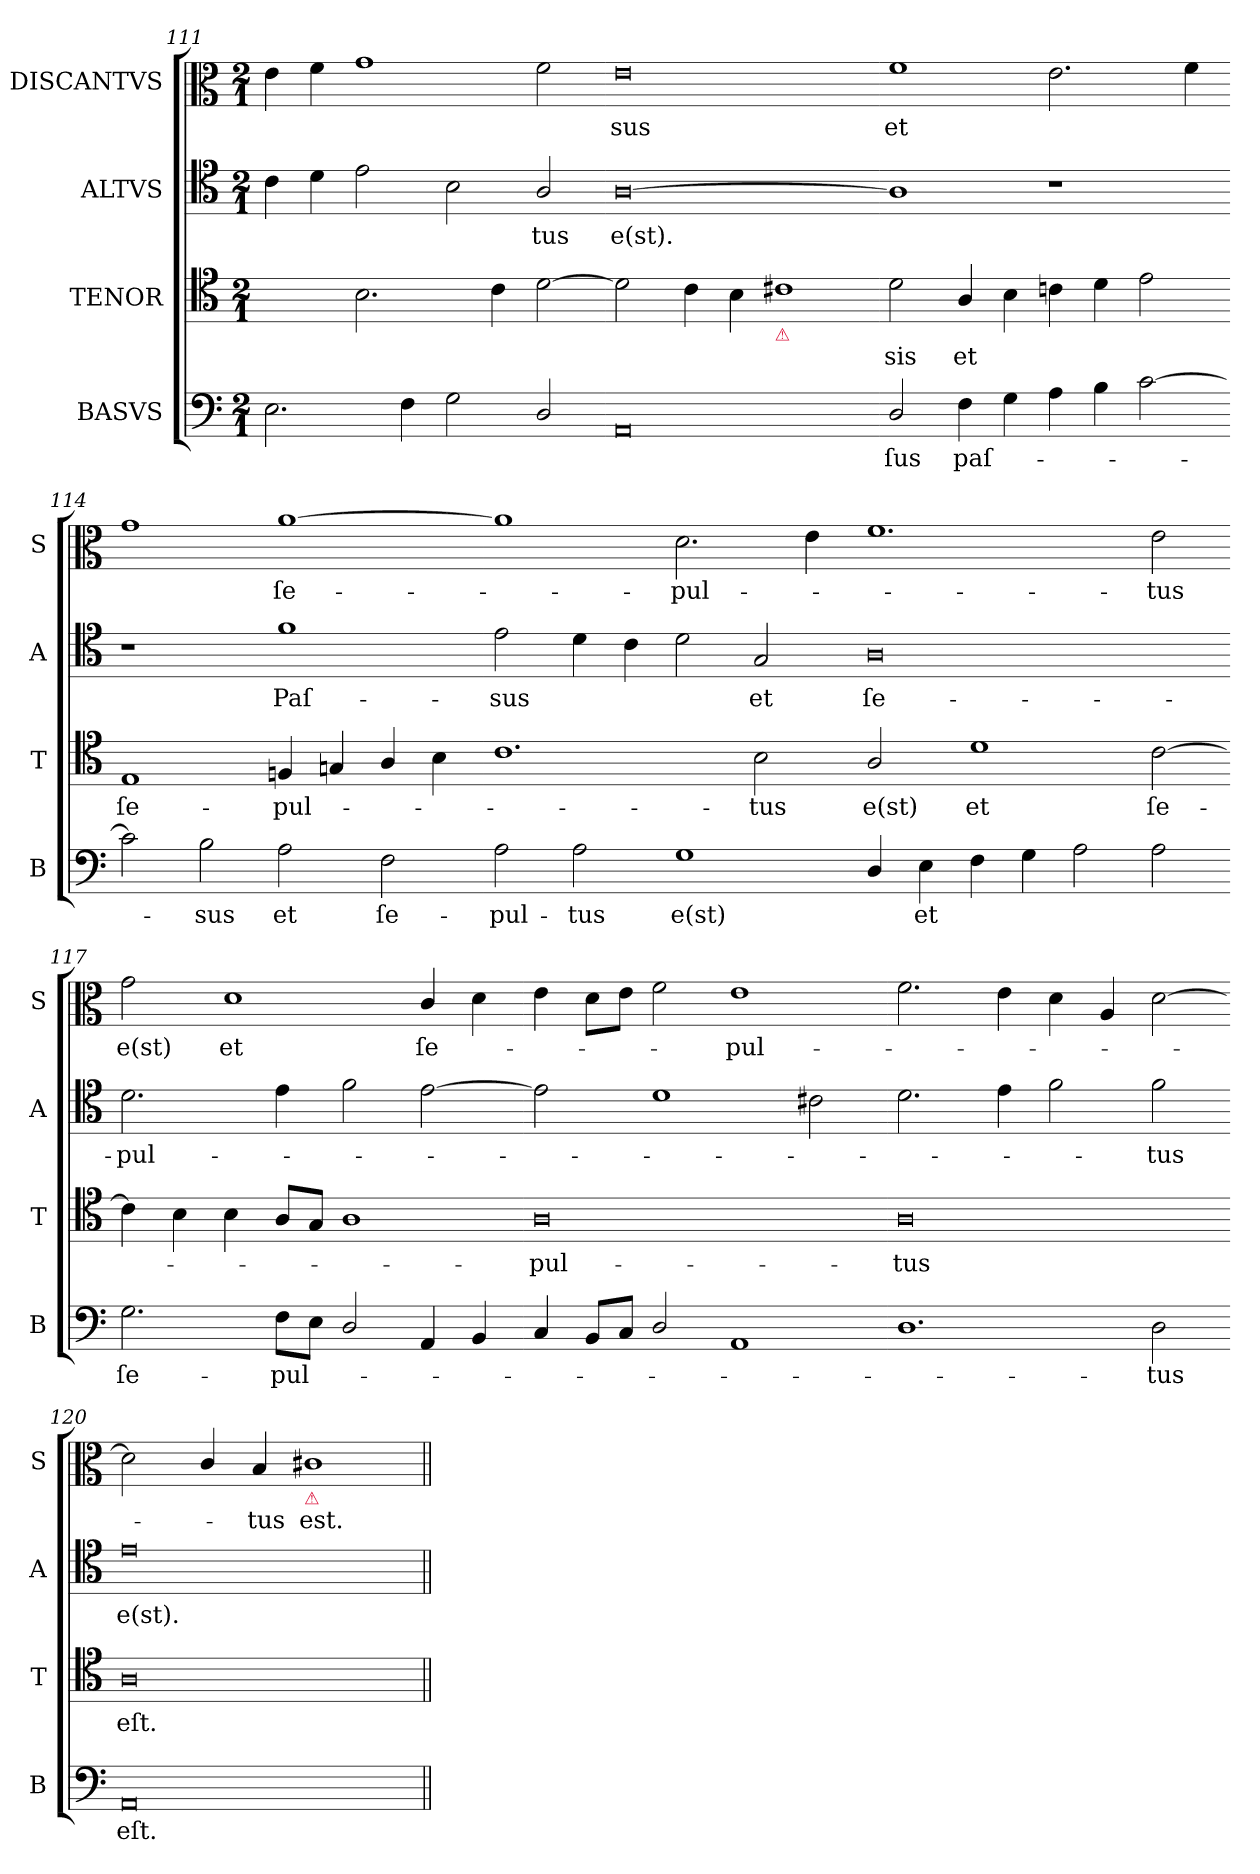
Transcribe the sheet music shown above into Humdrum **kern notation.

**kern	**text	**kern	**text	**kern	**text	**kern	**text
*part4	*part4	*part3	*part3	*part2	*part2	*part1	*part1
*staff4	*staff4	*staff3	*staff3	*staff2	*staff2	*staff1	*staff1
*I"BASVS	*	*I"TENOR	*	*I"ALTVS	*	*I"DISCANTVS	*
*I'B	*	*I'T	*	*I'A	*	*I'S	*
*clefF4	*	*clefC4	*	*clefC4	*	*clefC3	*
*k[]	*	*k[]	*	*k[]	*	*k[]	*
*M2/1	*	*M2/1	*	*M2/1	*	*M2/1	*
=111	=111	=111	=111	=111	=111	=111	=111
2.E\	.	2ryy	.	4c\	.	4e\	.
.	.	.	.	4d\	.	4f\	.
.	.	2.B\	.	2e\	.	1g\	.
4F\	.	.	.	.	.	.	.
2G\	.	.	.	2B\	.	.	.
.	.	4c\	.	.	.	.	.
2D/	.	[2d\	.	2A/	-tus	2f\	.
=112-	=112-	=112-	=112-	=112-	=112-	=112-	=112-
0AA/	.	2d\]	.	[0A\	e(st).	0e\	sus
.	.	4c\	.	.	.	.	.
.	.	4B\	.	.	.	.	.
!	!	!LO:TX:b:color=crimson:t=⚠	!	!	!	!	!
.	.	1c#X\	.	.	.	.	.
=113-	=113-	=113-	=113-	=113-	=113-	=113-	=113-
2D/	-ſus	2d\	-sis	1A\]	.	1f\	et
4F\	paſ-	4A/	et	.	.	.	.
4G\	.	4B\	.	.	.	.	.
4A\	.	4cn\	.	1r	.	2.e\	.
4B\	.	4d\	.	.	.	.	.
[2c\	.	2e\	.	.	.	.	.
.	.	.	.	.	.	4f\	.
=114-	=114-	=114-	=114-	=114-	=114-	=114-	=114-
2c\]	.	1E/	ſe-	1r	.	1g\	.
2B\	-sus	.	.	.	.	.	.
2A\	et	4Fn/	-pul-	1f\	Paſ-	[1a\	ſe-
.	.	4Gn/	.	.	.	.	.
2F\	ſe-	4A/	.	.	.	.	.
.	.	4B\	.	.	.	.	.
=115-	=115-	=115-	=115-	=115-	=115-	=115-	=115-
2A\	-pul-	1.c\	.	2e\	-sus	1a\]	.
2A\	-tus	.	.	4d\	.	.	.
.	.	.	.	4c\	.	.	.
1G\	e(st)	.	.	2d\	.	2.d\	-pul-
.	.	2B\	-tus	2G/	et	.	.
.	.	.	.	.	.	4e\	.
=116-	=116-	=116-	=116-	=116-	=116-	=116-	=116-
4D/	.	2A/	e(st)	0A\	ſe-	1.f\	.
4E\	et	.	.	.	.	.	.
4F\	.	1d\	et	.	.	.	.
4G\	.	.	.	.	.	.	.
2A\	.	.	.	.	.	.	.
2A\	.	[2c\	ſe-	.	.	2e\	-tus
=117-	=117-	=117-	=117-	=117-	=117-	=117-	=117-
2.G\	ſe-	4c\]	.	2.d\	-pul-	2g\	e(st)
.	.	4B\	.	.	.	.	.
.	.	4B\	.	.	.	1d\	et
8F\L	-pul-	8A/L	.	4e\	.	.	.
8E\J	.	8G/J	.	.	.	.	.
2D/	.	1A\	.	2f\	.	.	.
4AA/	.	.	.	[2e\	.	4c/	ſe-
4BB/	.	.	.	.	.	4d\	.
=118-	=118-	=118-	=118-	=118-	=118-	=118-	=118-
4C/	.	0A\	-pul-	2e\]	.	4e\	.
8BB/L	.	.	.	.	.	8d\L	.
8C/J	.	.	.	.	.	8e\J	.
2D/	.	.	.	1d\	.	2f\	.
1AA/	.	.	.	.	.	1e\	-pul-
.	.	.	.	2c#X\	.	.	.
=119-	=119-	=119-	=119-	=119-	=119-	=119-	=119-
1.D\	.	0A\	-tus	2.d\	.	2.f\	.
.	.	.	.	4e\	.	4e\	.
.	.	.	.	2f\	.	4d\	.
.	.	.	.	.	.	4A/	.
2D\	-tus	.	.	2f\	-tus	[2d\	.
=120-	=120-	=120-	=120-	=120-	=120-	=120-	=120-
0AA/	eſt.	0A\	eſt.	0e\	e(st).	2d\]	.
.	.	.	.	.	.	4c/	.
.	.	.	.	.	.	4B/	-tus
!	!	!	!	!	!	!LO:TX:b:color=crimson:t=⚠	!
.	.	.	.	.	.	1c#X\	est.
=||	=||	=||	=||	=||	=||	=||	=||
*-	*-	*-	*-	*-	*-	*-	*-
